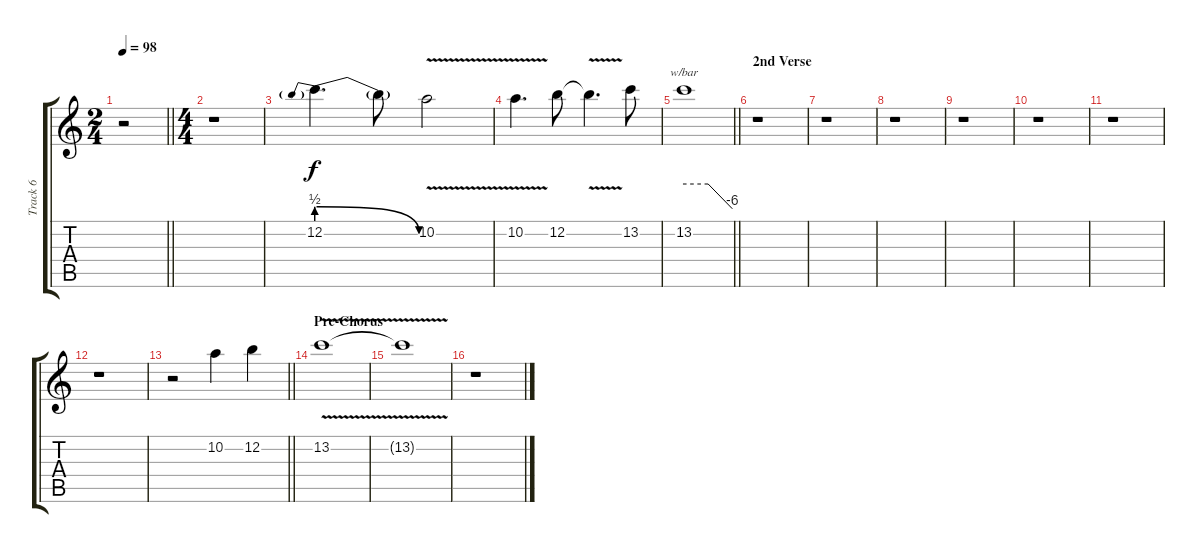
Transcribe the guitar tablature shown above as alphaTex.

\track ("Track 6" "Track 6") {instrument overdrivenguitar}
\staff {score tabs}
\tuning (E4 B3 G3 D3 A2 E2) {hide}
\ts (2 4)
\tempo 98
\clef g2
\barLineRight lightlight
\ks c
r.2{dy f} |
\ts (4 4)
r.1 |
12.2{be (prebendrelease 0 2 60 0)}.4{d} 12.2{t}.8 10.2{v}.2 |
10.2{v}.4{d} 12.2.8 12.2{v t}.4{d} 13.2.8 |
\barLineRight lightlight
13.2.1{tbe (custom default 0 0 30 0 60 -24)} |
\section ("" "2nd Verse")
r.1 |
r.1 |
r.1 |
r.1 |
r.1 |
r.1 |
r.1 |
\barLineRight lightlight
r.2 10.2.4 12.2.4 |
\section ("" "Pre-Chorus")
13.2{v}.1 |
13.2{t}.1 |
r.1
